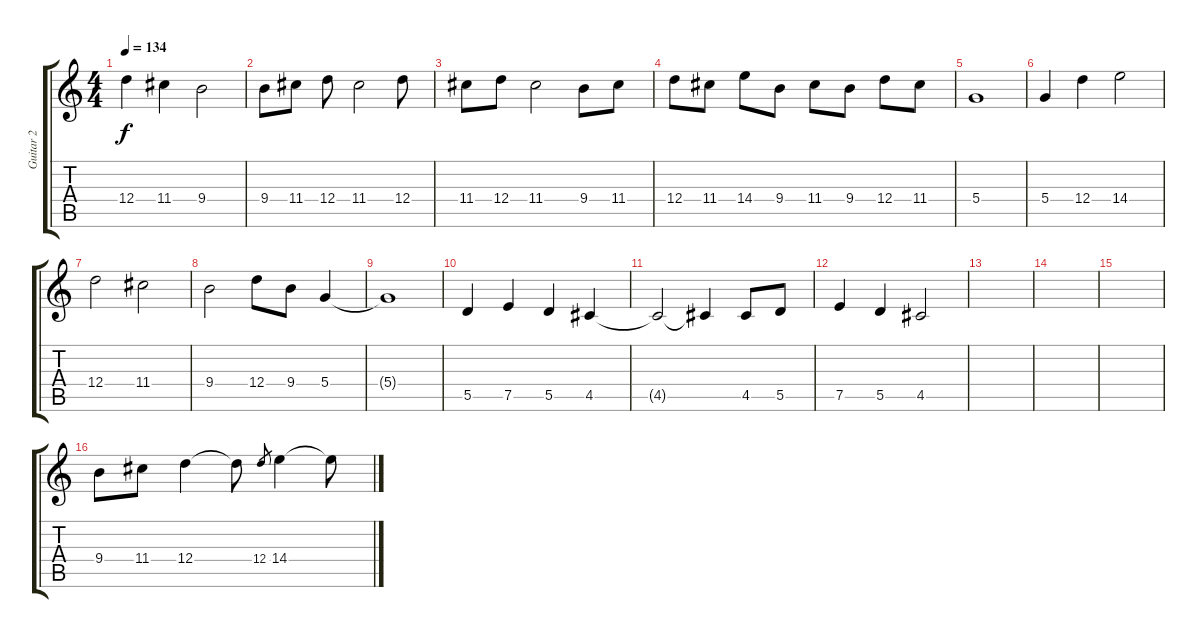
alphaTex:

\track ("Guitar 2" "Guitar 2") {instrument electricguitarjazz}
\staff {score tabs}
\tuning (E4 B3 G3 D3 A2 E2) {hide}
\ts (4 4)
\tempo 134
\clef g2
\ks c
12.4.4{dy f} 11.4.4 9.4.2 |
9.4.8 11.4.8 12.4.8 11.4.2 12.4.8 |
11.4.8 12.4.8 11.4.2 9.4.8 11.4.8 |
12.4.8 11.4.8 14.4.8 9.4.8 11.4.8 9.4.8 12.4.8 11.4.8 |
5.4.1 |
5.4.4 12.4.4 14.4.2 |
12.4.2 11.4.2 |
9.4.2 12.4.8 9.4.8 5.4.4 |
5.4{t}.1 |
5.5.4 7.5.4 5.5.4 4.5.4 |
4.5{t}.2 4.5{t}.4 4.5.8 5.5.8 |
7.5.4 5.5.4 4.5.2 |
|
|
|
9.4.8 11.4.8 12.4.4 12.4{t}.8 12.4.8{gr} 14.4.4 14.4{t}.8
